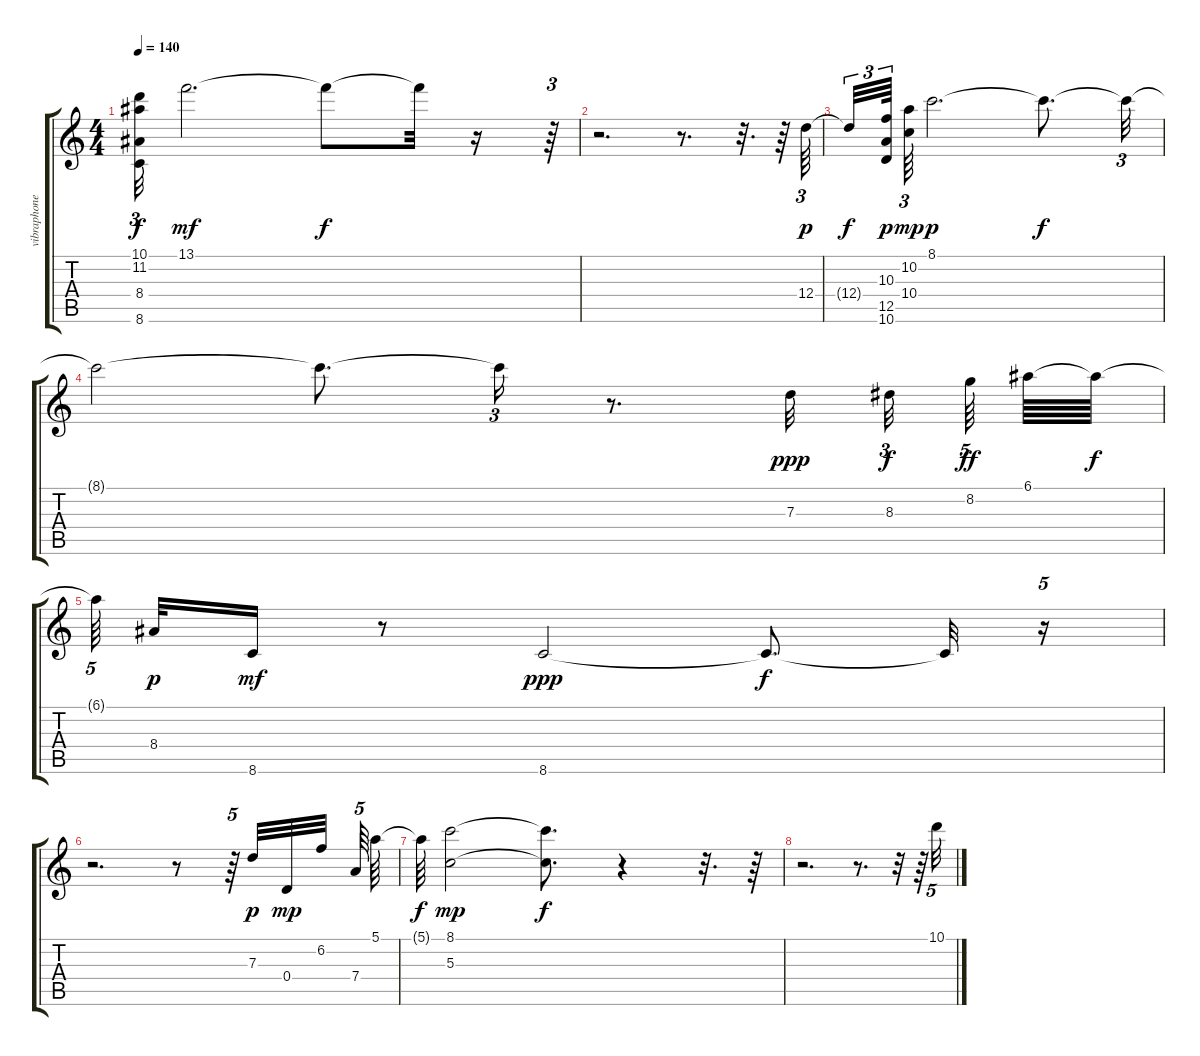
\track ("vibraphone" "vibraphone") {instrument electricguitarjazz}
\staff {score tabs}
\tuning (E4 B3 G3 D3 A2 E2) {hide}
\ts (4 4)
\tempo 140
\clef g2
\ks c
(10.1{t} 11.2{t} 8.4{t} 8.6{t}).32{tu (3 2) dy f} 13.1.2{d dy mf} 13.1{t}.8{dy f} 13.1{t}.32 r.16 r.64{tu (3 2)} |
r.2{d} r.8{d} r.32{d} r.64 12.4.64{tu (3 2) dy p} |
12.4{t}.32{tu (3 2) dy f} (10.3 12.5 10.6).64{tu (3 2) dy p} (10.2 10.4).64{tu (3 2) dy mp} 8.1.2{d dy p} 8.1{t}.8{d dy f} 8.1{t}.32{tu (3 2)} |
8.1{t}.2 8.1{t}.8{d} 8.1{t}.16{tu (3 2)} r.8{d} 7.3.32{dy ppp} 8.3.32{tu (3 2) dy f} 8.2.64{tu (5 4) dy ff} 6.1.64 6.1{t}.64{dy f} |
6.1{t}.64{tu (5 4)} 8.4.32{dy p} 8.6.16{dy mf} r.8 8.6.2{dy ppp} 8.6{t}.8{d dy f} 8.6{t}.32 r.16{tu (5 4)} |
r.2{d} r.8 r.64{tu (5 4)} 7.3.32{dy p} 0.4.32{dy mp} 6.2.32 7.4.64{tu (5 4)} 5.1.64 |
5.1{t}.64{dy f} (8.1 5.3).2{dy mp} (8.1{t} 5.3{t}).8{d dy f} r.4 r.32{d} r.64 |
r.2{d} r.8{d} r.32 r.64 10.1.32{tu (5 4)}
